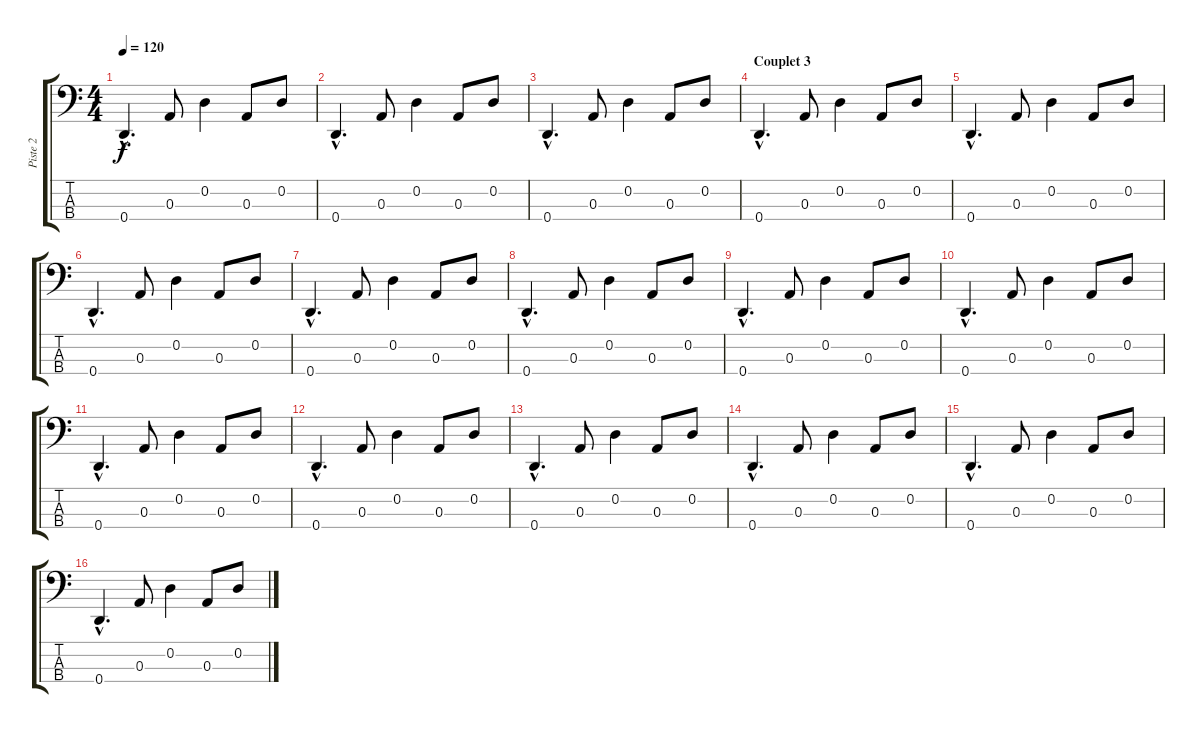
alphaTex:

\track ("Piste 2" "Piste 2") {instrument electricbasspick}
\staff {score tabs}
\tuning (G2 D2 A1 D1) {hide}
\ts (4 4)
\tempo 120
\clef f4
\ks c
0.4{hac}.4{d dy f} 0.3.8 0.2.4 0.3.8 0.2.8 |
0.4{hac}.4{d} 0.3.8 0.2.4 0.3.8 0.2.8 |
0.4{hac}.4{d} 0.3.8 0.2.4 0.3.8 0.2.8 |
\section ("" "Couplet 3")
0.4{hac}.4{d} 0.3.8 0.2.4 0.3.8 0.2.8 |
0.4{hac}.4{d} 0.3.8 0.2.4 0.3.8 0.2.8 |
0.4{hac}.4{d} 0.3.8 0.2.4 0.3.8 0.2.8 |
0.4{hac}.4{d} 0.3.8 0.2.4 0.3.8 0.2.8 |
0.4{hac}.4{d} 0.3.8 0.2.4 0.3.8 0.2.8 |
0.4{hac}.4{d} 0.3.8 0.2.4 0.3.8 0.2.8 |
0.4{hac}.4{d} 0.3.8 0.2.4 0.3.8 0.2.8 |
0.4{hac}.4{d} 0.3.8 0.2.4 0.3.8 0.2.8 |
0.4{hac}.4{d} 0.3.8 0.2.4 0.3.8 0.2.8 |
0.4{hac}.4{d} 0.3.8 0.2.4 0.3.8 0.2.8 |
0.4{hac}.4{d} 0.3.8 0.2.4 0.3.8 0.2.8 |
0.4{hac}.4{d} 0.3.8 0.2.4 0.3.8 0.2.8 |
0.4{hac}.4{d} 0.3.8 0.2.4 0.3.8 0.2.8
